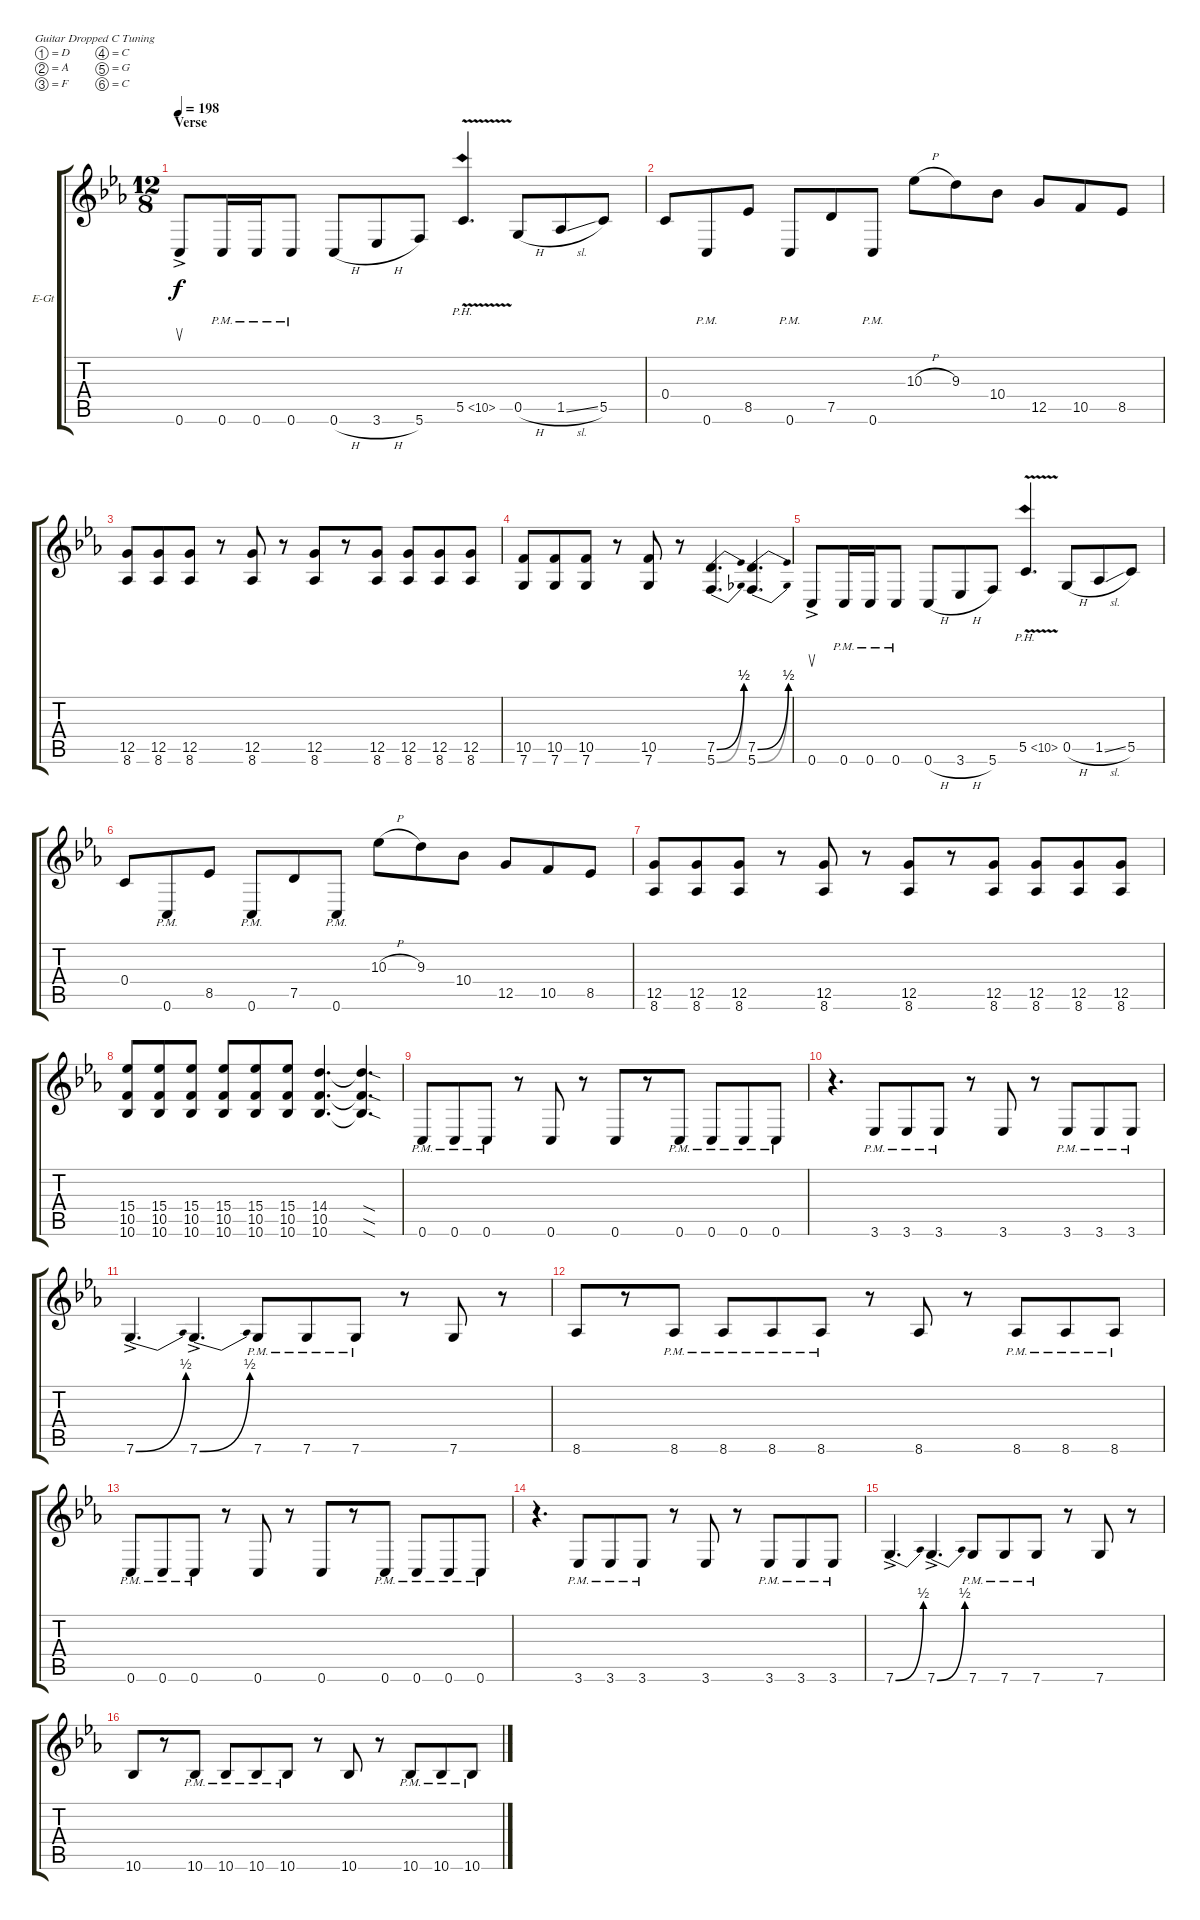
\bracketExtendMode groupsimilarinstruments
\firstSystemTrackNameOrientation horizontal
\otherSystemsTrackNameOrientation horizontal
\track ("Electric Guitar 1" "E-Gt") {instrument distortionguitar}
\staff {score tabs}
\tuning (D4 A3 F3 C3 G2 C2)
\ts (12 8)
\section ("" "Verse")
\tempo 198
\clef g2
\ks cminor
0.6{ac}.8{su dy f} 0.6{pm}.16 0.6{pm}.16 0.6{pm}.8 0.6{h}.8 3.6{h}.8 5.6.8 5.5{ph 5 v}.4{d} 0.5{h}.8 1.5{sl}.8 5.5.8 |
0.4.8 0.6{pm}.8 8.5.8 0.6{pm}.8 7.5.8 0.6{pm}.8 10.3{h}.8 9.3.8 10.4.8 12.5.8 10.5.8 8.5.8 |
(8.6 12.5).8 (8.6 12.5).8 (8.6 12.5).8 r.8 (8.6 12.5).8 r.8 (8.6 12.5).8 r.8 (8.6 12.5).8 (8.6 12.5).8 (8.6 12.5).8 (8.6 12.5).8 |
(10.5 7.6).8 (10.5 7.6).8 (10.5 7.6).8 r.8 (10.5 7.6).8 r.8 (5.6{be (bend 0 0 60 2)} 7.5{be (bend 0 0 60 2)}).4{d} (5.6{be (bend 0 0 60 2)} 7.5{be (bend 0 0 60 2)}).4{d} |
0.6{ac}.8{su} 0.6{pm}.16 0.6{pm}.16 0.6{pm}.8 0.6{h}.8 3.6{h}.8 5.6.8 5.5{ph 5 v}.4{d} 0.5{h}.8 1.5{sl}.8 5.5.8 |
0.4.8 0.6{pm}.8 8.5.8 0.6{pm}.8 7.5.8 0.6{pm}.8 10.3{h}.8 9.3.8 10.4.8 12.5.8 10.5.8 8.5.8 |
(8.6 12.5).8 (8.6 12.5).8 (8.6 12.5).8 r.8 (8.6 12.5).8 r.8 (8.6 12.5).8 r.8 (8.6 12.5).8 (8.6 12.5).8 (8.6 12.5).8 (8.6 12.5).8 |
(10.6 10.5 15.4).8 (10.6 10.5 15.4).8 (10.6 10.5 15.4).8 (10.6 10.5 15.4).8 (10.6 10.5 15.4).8 (10.6 10.5 15.4).8 (14.4 10.5 10.6).4{d} (10.6{sod t} 10.5{sod t} 14.4{sod t}).4{d} |
0.6{pm}.8 0.6{pm}.8 0.6{pm}.8 r.8 0.6.8 r.8 0.6.8 r.8 0.6{pm}.8 0.6{pm}.8 0.6{pm}.8 0.6{pm}.8 |
r.4{d} 3.6{pm}.8 3.6{pm}.8 3.6{pm}.8 r.8 3.6.8 r.8 3.6{pm}.8 3.6{pm}.8 3.6{pm}.8 |
7.6{be (bend 30 0 60 2) ac}.4{d} 7.6{be (bend 30.599999999999998 0 60 2) ac}.4{d} 7.6{pm}.8 7.6{pm}.8 7.6{pm}.8 r.8 7.6.8 r.8 |
8.6.8 r.8 8.6{pm}.8 8.6{pm}.8 8.6{pm}.8 8.6{pm}.8 r.8 8.6.8 r.8 8.6{pm}.8 8.6{pm}.8 8.6{pm}.8 |
0.6{pm}.8 0.6{pm}.8 0.6{pm}.8 r.8 0.6.8 r.8 0.6.8 r.8 0.6{pm}.8 0.6{pm}.8 0.6{pm}.8 0.6{pm}.8 |
r.4{d} 3.6{pm}.8 3.6{pm}.8 3.6{pm}.8 r.8 3.6.8 r.8 3.6{pm}.8 3.6{pm}.8 3.6{pm}.8 |
7.6{be (bend 30 0 60 2) ac}.4{d} 7.6{be (bend 30.599999999999998 0 60 2) ac}.4{d} 7.6{pm}.8 7.6{pm}.8 7.6{pm}.8 r.8 7.6.8 r.8 |
10.6.8 r.8 10.6{pm}.8 10.6{pm}.8 10.6{pm}.8 10.6{pm}.8 r.8 10.6.8 r.8 10.6{pm}.8 10.6{pm}.8 10.6{pm}.8
